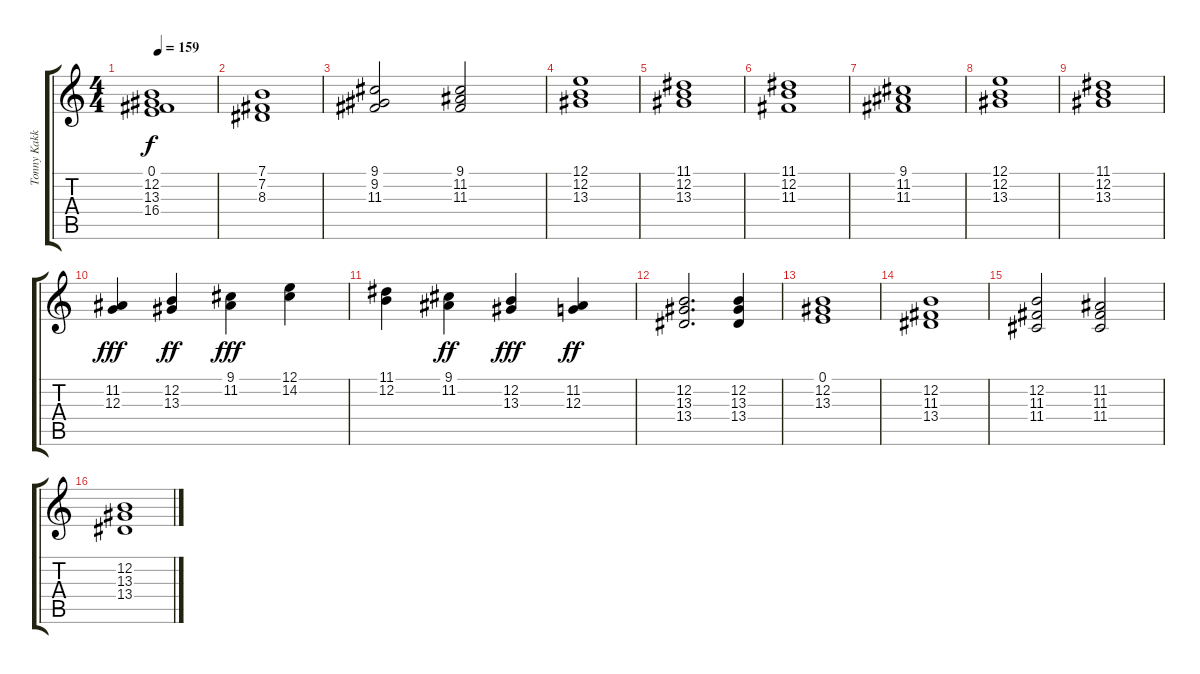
\track ("Tonny Kakko" "Tonny Kakk") {instrument acousticgrandpiano}
\staff {score tabs}
\tuning (E4 B3 G3 D3 A2 E2) {hide}
\ts (4 4)
\tempo 159
\clef g2
\ks c
(0.1{t} 12.2{t} 13.3{t} 16.4{t}).1{dy f} |
(7.1 7.2 8.3).1 |
(9.1 9.2 11.3).2 (9.1 11.2 11.3).2 |
(12.1 12.2 13.3).1 |
(11.1 12.2 13.3).1 |
(11.1 12.2 11.3).1 |
(9.1 11.2 11.3).1 |
(12.1 12.2 13.3).1 |
(11.1 12.2 13.3).1 |
(11.2 12.3).4{dy fff} (12.2 13.3).4{dy ff} (9.1 11.2).4{dy fff} (12.1 14.2).4 |
(11.1 12.2).4 (9.1 11.2).4{dy ff} (12.2 13.3).4{dy fff} (11.2 12.3).4{dy ff} |
(12.2 13.3 13.4).2{d} (12.2 13.3 13.4).4 |
(0.1 12.2 13.3).1 |
(12.2 11.3 13.4).1 |
(12.2 11.3 11.4).2 (11.2 11.3 11.4).2 |
(12.2 13.3 13.4).1
